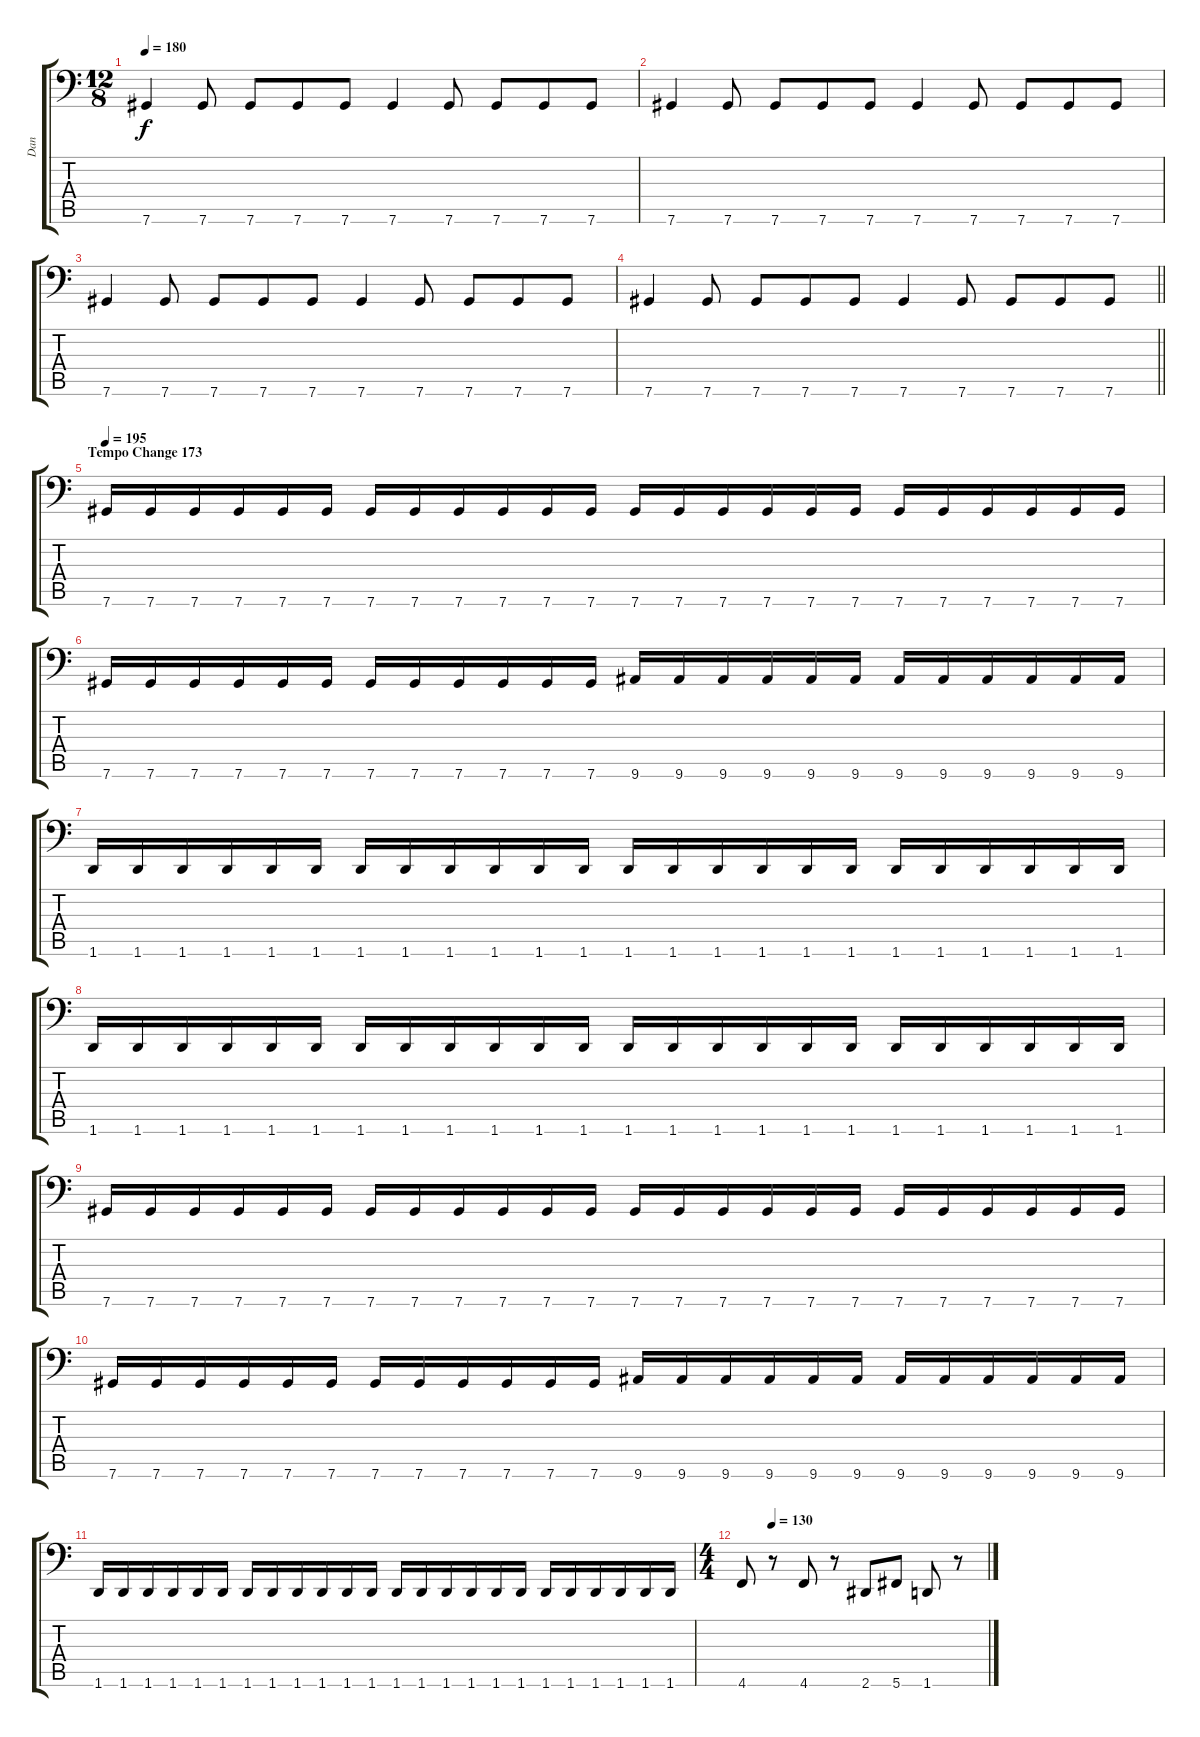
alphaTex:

\track ("Dan" "Dan") {instrument electricbassfinger}
\staff {score tabs}
\tuning (Db3 Ab2 E2 B1 Gb1 Db1) {hide}
\ts (12 8)
\tempo 180
\clef f4
\ks c
7.6.4{dy f} 7.6.8 7.6.8 7.6.8 7.6.8 7.6.4 7.6.8 7.6.8 7.6.8 7.6.8 |
7.6.4 7.6.8 7.6.8 7.6.8 7.6.8 7.6.4 7.6.8 7.6.8 7.6.8 7.6.8 |
7.6.4 7.6.8 7.6.8 7.6.8 7.6.8 7.6.4 7.6.8 7.6.8 7.6.8 7.6.8 |
\barLineRight lightlight
7.6.4 7.6.8 7.6.8 7.6.8 7.6.8 7.6.4 7.6.8 7.6.8 7.6.8 7.6.8 |
\section ("" "Tempo Change 173")
\tempo 173
\tempo 195
7.6.16 7.6.16 7.6.16 7.6.16 7.6.16 7.6.16 7.6.16 7.6.16 7.6.16 7.6.16 7.6.16 7.6.16 7.6.16 7.6.16 7.6.16 7.6.16 7.6.16 7.6.16 7.6.16 7.6.16 7.6.16 7.6.16 7.6.16 7.6.16 |
7.6.16 7.6.16 7.6.16 7.6.16 7.6.16 7.6.16 7.6.16 7.6.16 7.6.16 7.6.16 7.6.16 7.6.16 9.6.16 9.6.16 9.6.16 9.6.16 9.6.16 9.6.16 9.6.16 9.6.16 9.6.16 9.6.16 9.6.16 9.6.16 |
1.6.16 1.6.16 1.6.16 1.6.16 1.6.16 1.6.16 1.6.16 1.6.16 1.6.16 1.6.16 1.6.16 1.6.16 1.6.16 1.6.16 1.6.16 1.6.16 1.6.16 1.6.16 1.6.16 1.6.16 1.6.16 1.6.16 1.6.16 1.6.16 |
1.6.16 1.6.16 1.6.16 1.6.16 1.6.16 1.6.16 1.6.16 1.6.16 1.6.16 1.6.16 1.6.16 1.6.16 1.6.16 1.6.16 1.6.16 1.6.16 1.6.16 1.6.16 1.6.16 1.6.16 1.6.16 1.6.16 1.6.16 1.6.16 |
7.6.16 7.6.16 7.6.16 7.6.16 7.6.16 7.6.16 7.6.16 7.6.16 7.6.16 7.6.16 7.6.16 7.6.16 7.6.16 7.6.16 7.6.16 7.6.16 7.6.16 7.6.16 7.6.16 7.6.16 7.6.16 7.6.16 7.6.16 7.6.16 |
7.6.16 7.6.16 7.6.16 7.6.16 7.6.16 7.6.16 7.6.16 7.6.16 7.6.16 7.6.16 7.6.16 7.6.16 9.6.16 9.6.16 9.6.16 9.6.16 9.6.16 9.6.16 9.6.16 9.6.16 9.6.16 9.6.16 9.6.16 9.6.16 |
1.6.16 1.6.16 1.6.16 1.6.16 1.6.16 1.6.16 1.6.16 1.6.16 1.6.16 1.6.16 1.6.16 1.6.16 1.6.16 1.6.16 1.6.16 1.6.16 1.6.16 1.6.16 1.6.16 1.6.16 1.6.16 1.6.16 1.6.16 1.6.16 |
\ts (4 4)
\tempo (130 0.125)
4.6.8 r.8 4.6.8 r.8 2.6.8 5.6.8 1.6.8 r.8
